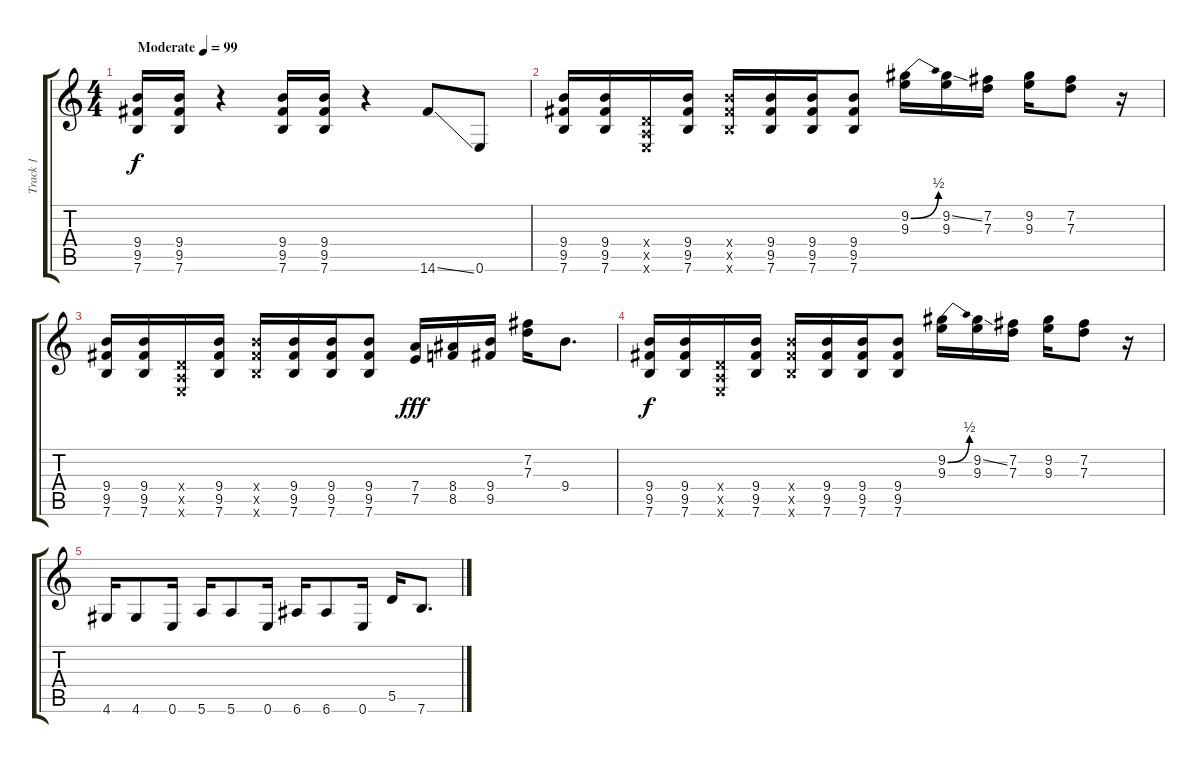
\track ("Track 1" "Track 1") {instrument distortionguitar}
\staff {score tabs}
\tuning (E4 B3 G3 D3 A2 E2) {hide}
\ts (4 4)
\tempo (99 "Moderate")
\clef g2
\ks c
(9.4 9.5 7.6).16{dy f instrument distortionguitar} (9.4 9.5 7.6).16 r.4 (9.4 9.5 7.6).16 (9.4 9.5 7.6).16 r.4 14.6{ss}.8 0.6.8 |
(9.4 9.5 7.6).16 (9.4 9.5 7.6).16 (0.4{x} 0.5{x} 0.6{x}).16 (9.4 9.5 7.6).16 (9.4{x} 9.5{x} 7.6{x}).16 (9.4 9.5 7.6).16 (9.4 9.5 7.6).16 (9.4 9.5 7.6).8 (9.2{be (bend 0 0 60 2)} 9.3).16 (9.2{ss} 9.3).16 (7.2 7.3).16 (9.2 9.3).16 (7.2 7.3).8 r.16 |
(9.4 9.5 7.6).16 (9.4 9.5 7.6).16 (0.4{x} 0.5{x} 0.6{x}).16 (9.4 9.5 7.6).16 (9.4{x} 9.5{x} 7.6{x}).16 (9.4 9.5 7.6).16 (9.4 9.5 7.6).16 (9.4 9.5 7.6).8 (7.4 7.5).16{dy fff} (8.4 8.5).16 (9.4 9.5).16 (7.2 7.3).16 9.4.8{d} |
(9.4 9.5 7.6).16{dy f} (9.4 9.5 7.6).16 (0.4{x} 0.5{x} 0.6{x}).16 (9.4 9.5 7.6).16 (9.4{x} 9.5{x} 7.6{x}).16 (9.4 9.5 7.6).16 (9.4 9.5 7.6).16 (9.4 9.5 7.6).8 (9.2{be (bend 0 0 60 2)} 9.3).16 (9.2{ss} 9.3).16 (7.2 7.3).16 (9.2 9.3).16 (7.2 7.3).8 r.16 |
4.6.16 4.6.8 0.6.16 5.6.16 5.6.8 0.6.16 6.6.16 6.6.8 0.6.16 5.5.16 7.6.8{d}
